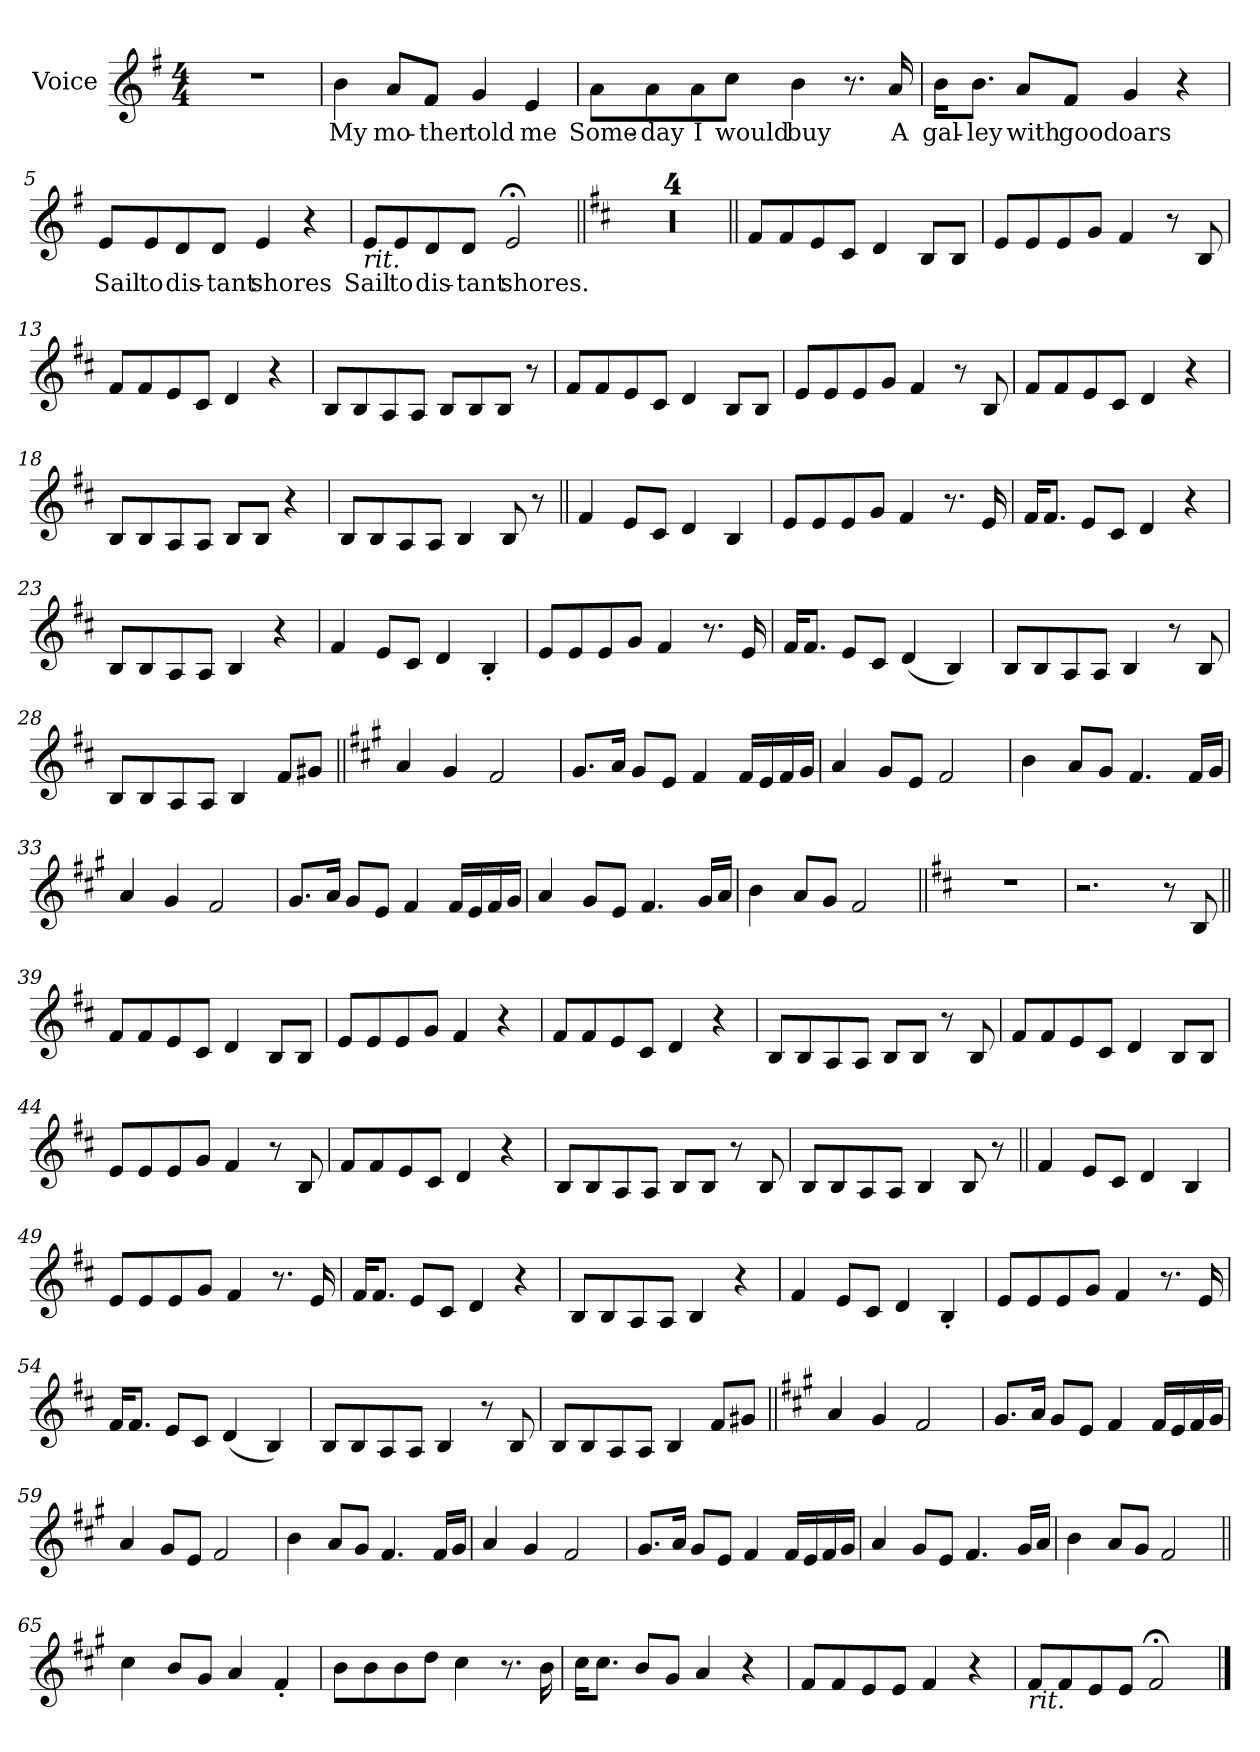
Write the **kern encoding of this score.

**kern	**text
*part1	*part1
*staff1	*staff1
*I"Voice	*
*I'Vc.	*
*clefG2	*
*k[f#]	*
*M4/4	*
=1	=1
1r	.
=2	=2
*MM80	*
4b	My
8aL	mo-
8f#J	-ther
4g	told
4e	me
=3	=3
8aL	Some-
8a	-day
8a	I
8ccJ	would
4b	buy
8.r	.
16a	A
=4	=4
16bKL	gal-
8.bJ	-ley
8aL	with
8f#J	good
4g	oars
4r	.
=5	=5
8eL	Sail
8e	to
8d	dis-
8dJ	-tant
4e	shores
4r	.
=6	=6
!LO:TX:b:i:t=rit.	!
8eL	Sail
8e	to
8d	dis-
8dJ	-tant
2e;<	shores.
=7||	=7||
*k[f#c#]	*
*MM100	*
1r	.
=8	=8
1r	.
=9	=9
1r	.
=10	=10
1r	.
=11||	=11||
8f#L	.
8f#	.
8e	.
8c#J	.
4d	.
8BL	.
8BJ	.
=12	=12
8eL	.
8e	.
8e	.
8gJ	.
4f#	.
8r	.
8B	.
=13	=13
8f#L	.
8f#	.
8e	.
8c#J	.
4d	.
4r	.
=14	=14
8BL	.
8B	.
8A	.
8AJ	.
8BL	.
8B	.
8BJ	.
8r	.
=15	=15
8f#L	.
8f#	.
8e	.
8c#J	.
4d	.
8BL	.
8BJ	.
=16	=16
8eL	.
8e	.
8e	.
8gJ	.
4f#	.
8r	.
8B	.
=17	=17
8f#L	.
8f#	.
8e	.
8c#J	.
4d	.
4r	.
=18	=18
8BL	.
8B	.
8A	.
8AJ	.
8BL	.
8BJ	.
4r	.
=19	=19
8BL	.
8B	.
8A	.
8AJ	.
4B	.
8B	.
8r	.
=20||	=20||
4f#	.
8eL	.
8c#J	.
4d	.
4B	.
=21	=21
8eL	.
8e	.
8e	.
8gJ	.
4f#	.
8.r	.
16e	.
=22	=22
16f#KL	.
8.f#J	.
8eL	.
8c#J	.
4d	.
4r	.
=23	=23
8BL	.
8B	.
8A	.
8AJ	.
4B	.
4r	.
=24	=24
4f#	.
8eL	.
8c#J	.
4d	.
4B'	.
=25	=25
8eL	.
8e	.
8e	.
8gJ	.
4f#	.
8.r	.
16e	.
=26	=26
16f#KL	.
8.f#J	.
8eL	.
8c#J	.
(4d	.
4B)	.
=27	=27
8BL	.
8B	.
8A	.
8AJ	.
4B	.
8r	.
8B	.
=28	=28
8BL	.
8B	.
8A	.
8AJ	.
4B	.
8f#L	.
8g#XJ	.
=29||	=29||
*k[f#c#g#]	*
4a	.
4g#	.
2f#	.
=30	=30
8.g#L	.
16aJk	.
8g#L	.
8eJ	.
4f#	.
16f#LL	.
16e	.
16f#	.
16g#JJ	.
=31	=31
4a	.
8g#L	.
8eJ	.
2f#	.
=32	=32
4b	.
8aL	.
8g#J	.
4.f#	.
16f#LL	.
16g#JJ	.
=33	=33
4a	.
4g#	.
2f#	.
=34	=34
8.g#L	.
16aJk	.
8g#L	.
8eJ	.
4f#	.
16f#LL	.
16e	.
16f#	.
16g#JJ	.
=35	=35
4a	.
8g#L	.
8eJ	.
4.f#	.
16g#LL	.
16aJJ	.
=36	=36
4b	.
8aL	.
8g#J	.
2f#	.
=37||	=37||
*k[f#c#]	*
1r	.
=38	=38
2.r	.
8r	.
8B	.
=39||	=39||
8f#L	.
8f#	.
8e	.
8c#J	.
4d	.
8BL	.
8BJ	.
=40	=40
8eL	.
8e	.
8e	.
8gJ	.
4f#	.
4r	.
=41	=41
8f#L	.
8f#	.
8e	.
8c#J	.
4d	.
4r	.
=42	=42
8BL	.
8B	.
8A	.
8AJ	.
8BL	.
8BJ	.
8r	.
8B	.
=43	=43
8f#L	.
8f#	.
8e	.
8c#J	.
4d	.
8BL	.
8BJ	.
=44	=44
8eL	.
8e	.
8e	.
8gJ	.
4f#	.
8r	.
8B	.
=45	=45
8f#L	.
8f#	.
8e	.
8c#J	.
4d	.
4r	.
=46	=46
8BL	.
8B	.
8A	.
8AJ	.
8BL	.
8BJ	.
8r	.
8B	.
=47	=47
8BL	.
8B	.
8A	.
8AJ	.
4B	.
8B	.
8r	.
=48||	=48||
4f#	.
8eL	.
8c#J	.
4d	.
4B	.
=49	=49
8eL	.
8e	.
8e	.
8gJ	.
4f#	.
8.r	.
16e	.
=50	=50
16f#KL	.
8.f#J	.
8eL	.
8c#J	.
4d	.
4r	.
=51	=51
8BL	.
8B	.
8A	.
8AJ	.
4B	.
4r	.
=52	=52
4f#	.
8eL	.
8c#J	.
4d	.
4B'	.
=53	=53
8eL	.
8e	.
8e	.
8gJ	.
4f#	.
8.r	.
16e	.
=54	=54
16f#KL	.
8.f#J	.
8eL	.
8c#J	.
(4d	.
4B)	.
=55	=55
8BL	.
8B	.
8A	.
8AJ	.
4B	.
8r	.
8B	.
=56	=56
8BL	.
8B	.
8A	.
8AJ	.
4B	.
8f#L	.
8g#XJ	.
=57||	=57||
*k[f#c#g#]	*
4a	.
4g#	.
2f#	.
=58	=58
8.g#L	.
16aJk	.
8g#L	.
8eJ	.
4f#	.
16f#LL	.
16e	.
16f#	.
16g#JJ	.
=59	=59
4a	.
8g#L	.
8eJ	.
2f#	.
=60	=60
4b	.
8aL	.
8g#J	.
4.f#	.
16f#LL	.
16g#JJ	.
=61	=61
4a	.
4g#	.
2f#	.
=62	=62
8.g#L	.
16aJk	.
8g#L	.
8eJ	.
4f#	.
16f#LL	.
16e	.
16f#	.
16g#JJ	.
=63	=63
4a	.
8g#L	.
8eJ	.
4.f#	.
16g#LL	.
16aJJ	.
=64	=64
4b	.
8aL	.
8g#J	.
2f#	.
=65||	=65||
*MM80	*
4cc#	.
8bL	.
8g#J	.
4a	.
4f#'	.
=66	=66
8bL	.
8b	.
8b	.
8ddJ	.
4cc#	.
8.r	.
16b	.
=67	=67
16cc#KL	.
8.cc#J	.
8bL	.
8g#J	.
4a	.
4r	.
=68	=68
8f#L	.
8f#	.
8e	.
8eJ	.
4f#	.
4r	.
=69	=69
!LO:TX:b:i:t=rit.	!
8f#L	.
8f#	.
8e	.
8eJ	.
2f#;<	.
==	==
*-	*-
